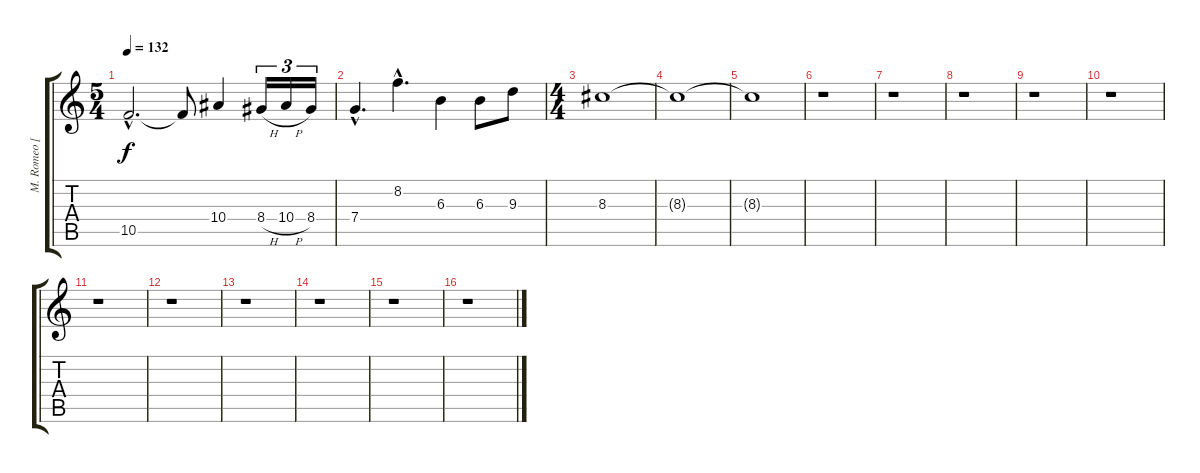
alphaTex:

\track ("M. Romeo [Solo, Fills, Acoustic]" "M. Romeo [") {instrument distortionguitar}
\staff {score tabs}
\tuning (D4 A3 F3 C3 G2 D2) {hide}
\ts (5 4)
\tempo 132
\clef g2
\ks c
10.5{hac}.2{d dy f} 10.5{t}.8 10.4.4 8.4{h}.16{tu (3 2)} 10.4{h}.16{tu (3 2)} 8.4.16{tu (3 2)} |
7.4{hac}.4{d} 8.2{hac}.4{d} 6.3.4 6.3.8 9.3.8 |
\ts (4 4)
8.3.1{volume 0} |
8.3{t}.1 |
8.3{t}.1 |
r.1 |
r.1 |
r.1 |
r.1 |
r.1 |
r.1 |
r.1 |
r.1 |
r.1 |
r.1 |
r.1
